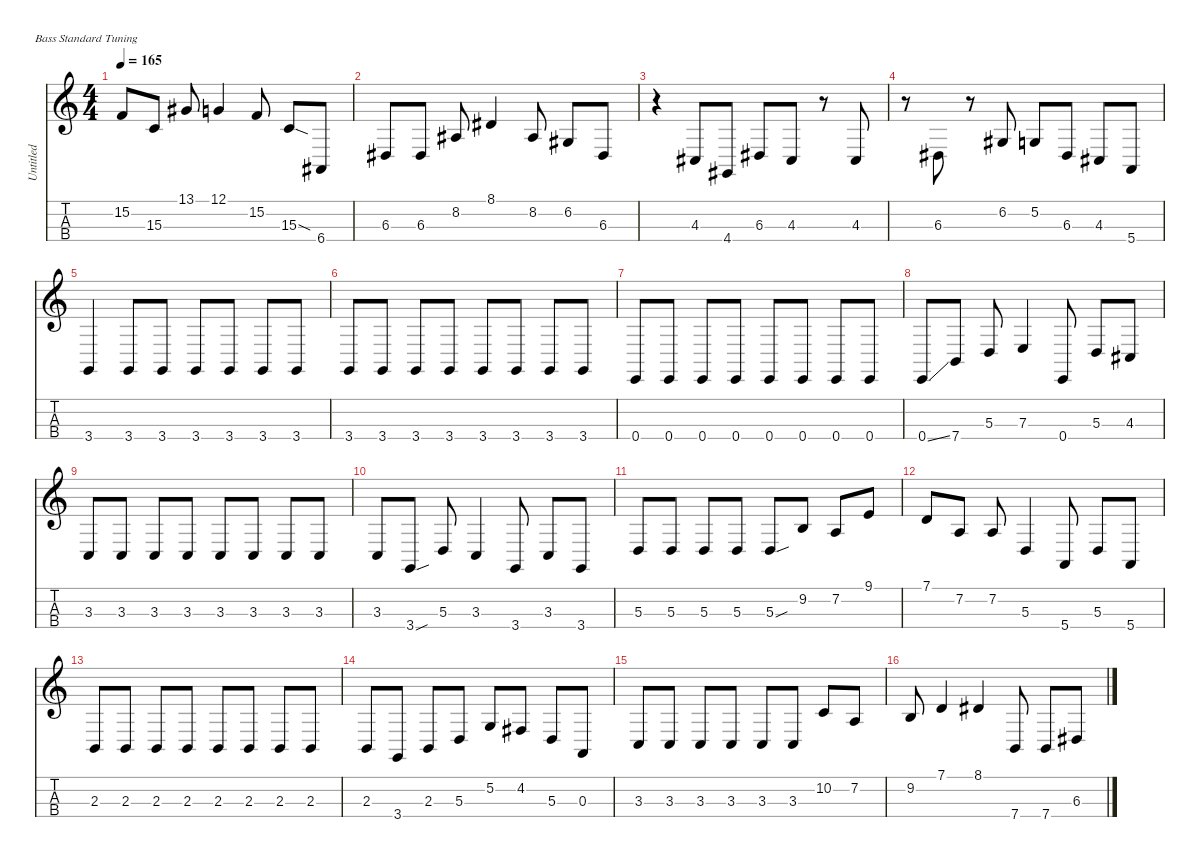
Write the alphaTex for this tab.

\defaultSystemsLayout 4
\hideDynamics
\bracketExtendMode nobrackets
\otherSystemsTrackNameOrientation horizontal
\track ("Untitled" "Untitled") {instrument electricbassfinger}
\staff {score tabs}
\tuning (G2 D2 A1 E1)
\ts (4 4)
\tempo 165
\clef g2
\ks c
15.2.8{dy mf beam Up} 15.3.8{beam Up} 13.1{acc #}.8{beam Up} 12.1.4{beam Up} 15.2.8{beam Up} 15.3{sod}.8{beam Up} 6.4{acc #}.8{beam Up} |
6.3{acc #}.8{beam Up} 6.3{acc #}.8{beam Up} 8.2{acc #}.8{beam Up} 8.1{acc #}.4{beam Up} 8.2{acc #}.8{beam Up} 6.2{acc #}.8{beam Up} 6.3{acc #}.8{beam Up} |
r.4{beam Down} 4.3{acc #}.8{beam Up} 4.4{acc #}.8{beam Up} 6.3{acc #}.8{beam Up} 4.3{acc #}.8{beam Up} r.8{beam Up} 4.3{acc #}.8{beam Up} |
r.8{beam Down} 6.3{acc #}.8{beam Up} r.8{beam Up} 6.2{acc #}.8{beam Up} 5.2.8{beam Up} 6.3{acc #}.8{beam Up} 4.3{acc #}.8{beam Up} 5.4.8{beam Up} |
3.4.4{beam Up} 3.4.8{beam Up} 3.4.8{beam Up} 3.4.8{beam Up} 3.4.8{beam Up} 3.4.8{beam Up} 3.4.8{beam Up} |
3.4.8{beam Up} 3.4.8{beam Up} 3.4.8{beam Up} 3.4.8{beam Up} 3.4.8{beam Up} 3.4.8{beam Up} 3.4.8{beam Up} 3.4.8{beam Up} |
0.4.8{beam Up} 0.4.8{beam Up} 0.4.8{beam Up} 0.4.8{beam Up} 0.4.8{beam Up} 0.4.8{beam Up} 0.4.8{beam Up} 0.4.8{beam Up} |
0.4{ss}.8{beam Up} 7.4.8{beam Up} 5.3.8{beam Up} 7.3.4{beam Up} 0.4.8{beam Up} 5.3.8{beam Up} 4.3{acc #}.8{beam Up} |
3.3.8{beam Up} 3.3.8{beam Up} 3.3.8{beam Up} 3.3.8{beam Up} 3.3.8{beam Up} 3.3.8{beam Up} 3.3.8{beam Up} 3.3.8{beam Up} |
3.3.8{beam Up} 3.4{sou}.8{beam Up} 5.3.8{beam Up} 3.3.4{beam Up} 3.4.8{beam Up} 3.3.8{beam Up} 3.4.8{beam Up} |
5.3.8{beam Up} 5.3.8{beam Up} 5.3.8{beam Up} 5.3.8{beam Up} 5.3{sou}.8{beam Up} 9.2.8{beam Up} 7.2.8{beam Up} 9.1.8{beam Up} |
7.1.8{beam Up} 7.2.8{beam Up} 7.2.8{beam Up} 5.3.4{beam Up} 5.4.8{beam Up} 5.3.8{beam Up} 5.4.8{beam Up} |
2.3.8{beam Up} 2.3.8{beam Up} 2.3.8{beam Up} 2.3.8{beam Up} 2.3.8{beam Up} 2.3.8{beam Up} 2.3.8{beam Up} 2.3.8{beam Up} |
2.3.8{beam Up} 3.4.8{beam Up} 2.3.8{beam Up} 5.3.8{beam Up} 5.2.8{beam Up} 4.2{acc #}.8{beam Up} 5.3.8{beam Up} 0.3.8{beam Up} |
3.3.8{beam Up} 3.3.8{beam Up} 3.3.8{beam Up} 3.3.8{beam Up} 3.3.8{beam Up} 3.3.8{beam Up} 10.2.8{beam Up} 7.2.8{beam Up} |
9.2.8{beam Up} 7.1.4{beam Up} 8.1{acc #}.4{beam Up} 7.4.8{beam Up} 7.4.8{beam Up} 6.3{acc #}.8{beam Up}
